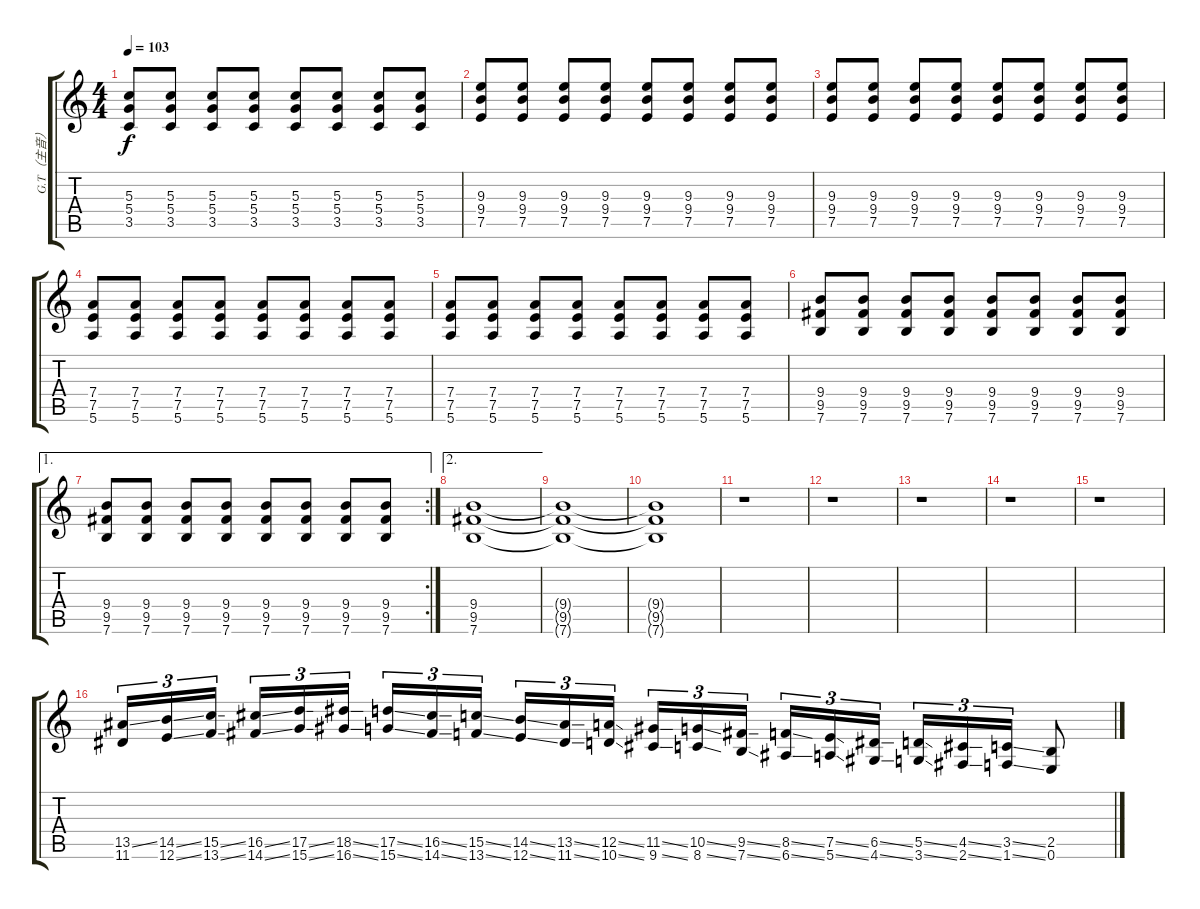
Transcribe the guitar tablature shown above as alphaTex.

\track ("G.T（主音）" "G.T（主音）") {instrument overdrivenguitar}
\staff {score tabs}
\tuning (E4 B3 G3 D3 A2 E2) {hide}
\ts (4 4)
\tempo 103
\clef g2
\ks c
(5.3 5.4 3.5).8{dy f} (5.3 5.4 3.5).8 (5.3 5.4 3.5).8 (5.3 5.4 3.5).8 (5.3 5.4 3.5).8 (5.3 5.4 3.5).8 (5.3 5.4 3.5).8 (5.3 5.4 3.5).8 |
(9.3 9.4 7.5).8 (9.3 9.4 7.5).8 (9.3 9.4 7.5).8 (9.3 9.4 7.5).8 (9.3 9.4 7.5).8 (9.3 9.4 7.5).8 (9.3 9.4 7.5).8 (9.3 9.4 7.5).8 |
(9.3 9.4 7.5).8 (9.3 9.4 7.5).8 (9.3 9.4 7.5).8 (9.3 9.4 7.5).8 (9.3 9.4 7.5).8 (9.3 9.4 7.5).8 (9.3 9.4 7.5).8 (9.3 9.4 7.5).8 |
(7.4 7.5 5.6).8 (7.4 7.5 5.6).8 (7.4 7.5 5.6).8 (7.4 7.5 5.6).8 (7.4 7.5 5.6).8 (7.4 7.5 5.6).8 (7.4 7.5 5.6).8 (7.4 7.5 5.6).8 |
(7.4 7.5 5.6).8 (7.4 7.5 5.6).8 (7.4 7.5 5.6).8 (7.4 7.5 5.6).8 (7.4 7.5 5.6).8 (7.4 7.5 5.6).8 (7.4 7.5 5.6).8 (7.4 7.5 5.6).8 |
(9.4 9.5 7.6).8 (9.4 9.5 7.6).8 (9.4 9.5 7.6).8 (9.4 9.5 7.6).8 (9.4 9.5 7.6).8 (9.4 9.5 7.6).8 (9.4 9.5 7.6).8 (9.4 9.5 7.6).8 |
\ae 1
\rc 2
(9.4 9.5 7.6).8 (9.4 9.5 7.6).8 (9.4 9.5 7.6).8 (9.4 9.5 7.6).8 (9.4 9.5 7.6).8 (9.4 9.5 7.6).8 (9.4 9.5 7.6).8 (9.4 9.5 7.6).8 |
\ae 2
(9.4 9.5 7.6).1 |
(9.4{t} 9.5{t} 7.6{t}).1 |
(9.4{t} 9.5{t} 7.6{t}).1 |
r.1 |
r.1 |
r.1 |
r.1 |
r.1 |
(13.5{ss} 11.6).16{tu (3 2) volume 16} (14.5{ss} 12.6{ss}).16{tu (3 2)} (15.5{ss} 13.6{ss}).16{tu (3 2)} (16.5{ss} 14.6{ss}).16{tu (3 2)} (17.5{ss} 15.6{ss}).16{tu (3 2)} (18.5{ss} 16.6{ss}).16{tu (3 2)} (17.5{ss} 15.6{ss}).16{tu (3 2)} (16.5{ss} 14.6{ss}).16{tu (3 2)} (15.5{ss} 13.6{ss}).16{tu (3 2)} (14.5{ss} 12.6{ss}).16{tu (3 2)} (13.5{ss} 11.6{ss}).16{tu (3 2)} (12.5{ss} 10.6{ss}).16{tu (3 2)} (11.5{ss} 9.6{ss}).16{tu (3 2)} (10.5{ss} 8.6{ss}).16{tu (3 2)} (9.5{ss} 7.6{ss}).16{tu (3 2)} (8.5{ss} 6.6{ss}).16{tu (3 2)} (7.5{ss} 5.6{ss}).16{tu (3 2)} (6.5{ss} 4.6{ss}).16{tu (3 2)} (5.5{ss} 3.6{ss}).16{tu (3 2)} (4.5{ss} 2.6{ss}).16{tu (3 2)} (3.5{ss} 1.6{ss}).16{tu (3 2)} (2.5 0.6).8
